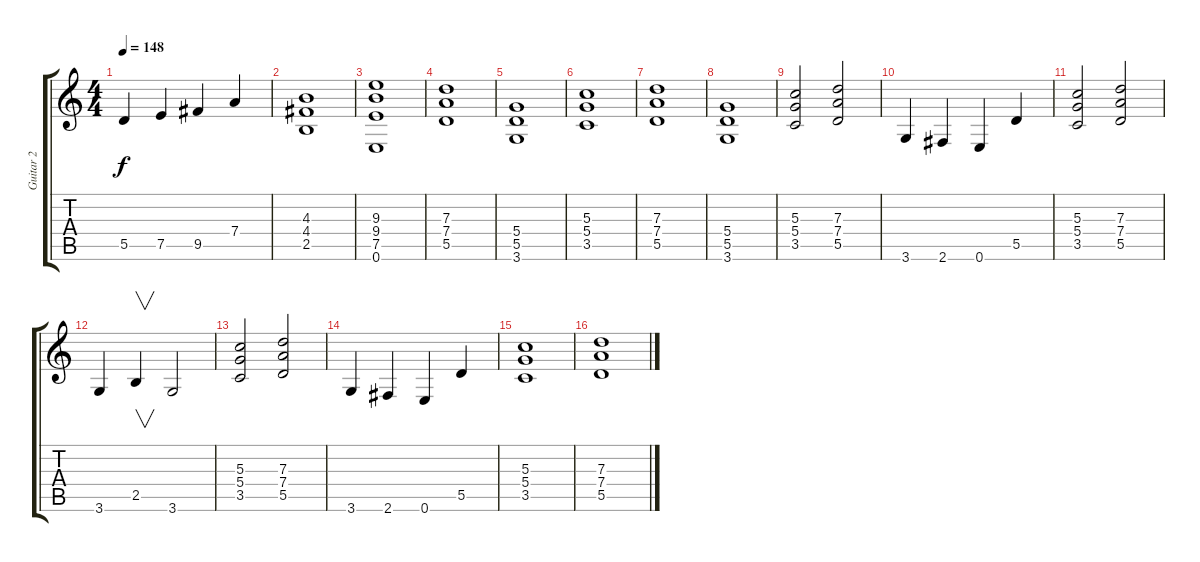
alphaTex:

\track ("Guitar 2" "Guitar 2") {instrument overdrivenguitar}
\staff {score tabs}
\tuning (E4 B3 G3 D3 A2 E2) {hide}
\ts (4 4)
\tempo 148
\clef g2
\ks c
5.5.4{dy f} 7.5.4 9.5.4 7.4.4 |
(4.3 4.4 2.5).1 |
(9.3 9.4 7.5 0.6).1 |
(7.3 7.4 5.5).1 |
(5.4 5.5 3.6).1 |
(5.3 5.4 3.5).1 |
(7.3 7.4 5.5).1 |
(5.4 5.5 3.6).1 |
(5.3 5.4 3.5).2 (7.3 7.4 5.5).2 |
3.6.4 2.6.4 0.6.4 5.5.4 |
(5.3 5.4 3.5).2 (7.3 7.4 5.5).2 |
3.6.4 2.5.4{v} 3.6.2 |
(5.3 5.4 3.5).2 (7.3 7.4 5.5).2 |
3.6.4 2.6.4 0.6.4 5.5.4 |
(5.3 5.4 3.5).1 |
(7.3 7.4 5.5).1
